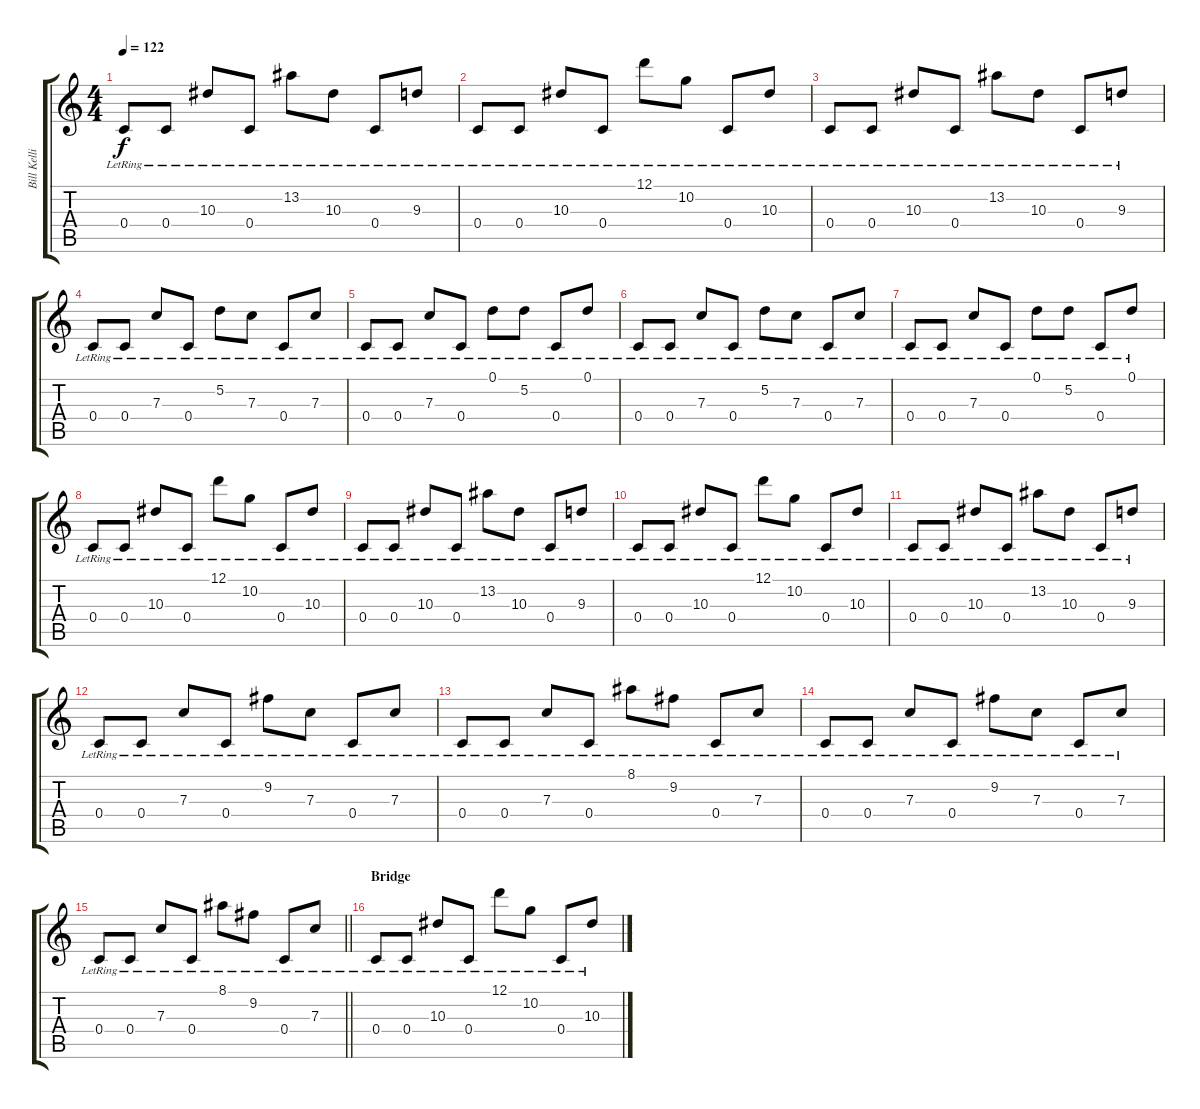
\track ("Bill Kelliher" "Bill Kelli") {instrument overdrivenguitar}
\staff {score tabs}
\tuning (D4 A3 F3 C3 G2 D2) {hide}
\ts (4 4)
\tempo 122
\clef g2
\ks c
0.4{lr}.8{dy f} 0.4{lr}.8 10.3{lr}.8 0.4{lr}.8 13.2{lr}.8 10.3{lr}.8 0.4{lr}.8 9.3{lr}.8 |
0.4{lr}.8 0.4{lr}.8 10.3{lr}.8 0.4{lr}.8 12.1{lr}.8 10.2{lr}.8 0.4{lr}.8 10.3{lr}.8 |
0.4{lr}.8 0.4{lr}.8 10.3{lr}.8 0.4{lr}.8 13.2{lr}.8 10.3{lr}.8 0.4{lr}.8 9.3{lr}.8 |
0.4{lr}.8 0.4{lr}.8 7.3{lr}.8 0.4{lr}.8 5.2{lr}.8 7.3{lr}.8 0.4{lr}.8 7.3{lr}.8 |
0.4{lr}.8 0.4{lr}.8 7.3{lr}.8 0.4{lr}.8 0.1{lr}.8 5.2{lr}.8 0.4{lr}.8 0.1{lr}.8 |
0.4{lr}.8 0.4{lr}.8 7.3{lr}.8 0.4{lr}.8 5.2{lr}.8 7.3{lr}.8 0.4{lr}.8 7.3{lr}.8 |
0.4{lr}.8 0.4{lr}.8 7.3{lr}.8 0.4{lr}.8 0.1{lr}.8 5.2{lr}.8 0.4{lr}.8 0.1{lr}.8 |
0.4{lr}.8 0.4{lr}.8 10.3{lr}.8 0.4{lr}.8 12.1{lr}.8 10.2{lr}.8 0.4{lr}.8 10.3{lr}.8 |
0.4{lr}.8 0.4{lr}.8 10.3{lr}.8 0.4{lr}.8 13.2{lr}.8 10.3{lr}.8 0.4{lr}.8 9.3{lr}.8 |
0.4{lr}.8 0.4{lr}.8 10.3{lr}.8 0.4{lr}.8 12.1{lr}.8 10.2{lr}.8 0.4{lr}.8 10.3{lr}.8 |
0.4{lr}.8 0.4{lr}.8 10.3{lr}.8 0.4{lr}.8 13.2{lr}.8 10.3{lr}.8 0.4{lr}.8 9.3{lr}.8 |
0.4{lr}.8 0.4{lr}.8 7.3{lr}.8 0.4{lr}.8 9.2{lr}.8 7.3{lr}.8 0.4{lr}.8 7.3{lr}.8 |
0.4{lr}.8 0.4{lr}.8 7.3{lr}.8 0.4{lr}.8 8.1{lr}.8 9.2{lr}.8 0.4{lr}.8 7.3{lr}.8 |
0.4{lr}.8 0.4{lr}.8 7.3{lr}.8 0.4{lr}.8 9.2{lr}.8 7.3{lr}.8 0.4{lr}.8 7.3{lr}.8 |
\barLineRight lightlight
0.4{lr}.8 0.4{lr}.8 7.3{lr}.8 0.4{lr}.8 8.1{lr}.8 9.2{lr}.8 0.4{lr}.8 7.3{lr}.8 |
\section ("" "Bridge")
0.4{lr}.8 0.4{lr}.8 10.3{lr}.8 0.4{lr}.8 12.1{lr}.8 10.2{lr}.8 0.4{lr}.8 10.3{lr}.8
